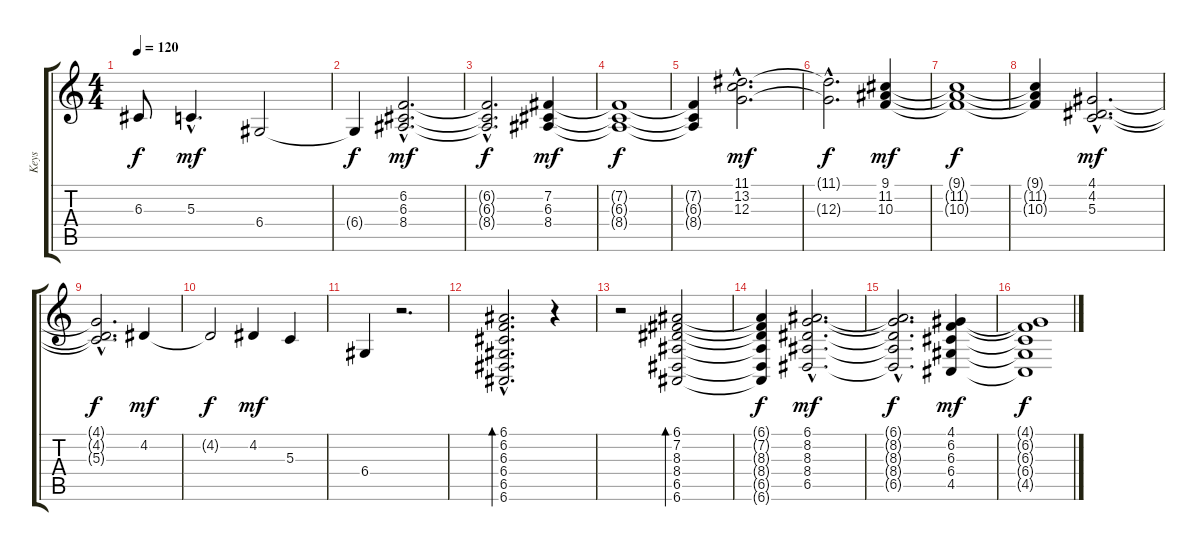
\track ("Keys" "Keys") {instrument pad4choir}
\staff {score tabs}
\tuning (E4 B3 G3 D3 A2 E2) {hide}
\ts (4 4)
\tempo 120
\clef g2
\ks c
6.3{t}.8{dy f} 5.3{hac}.4{d dy mf} 6.4.2 |
6.4{t}.4{dy f} (6.2{hac} 6.3{hac} 8.4{hac}).2{d dy mf} |
(6.2{hac t} 6.3{hac t} 8.4{hac t}).2{d dy f} (7.2 6.3 8.4).4{dy mf} |
(7.2{t} 6.3{t} 8.4{t}).1{dy f} |
(7.2{t} 6.3{t} 8.4{t}).4 (11.1{hac} 13.2{hac} 12.3{hac}).2{d dy mf} |
(11.1{hac t} 12.3{hac t}).2{d dy f} (9.1 11.2 10.3).4{dy mf} |
(9.1{t} 11.2{t} 10.3{t}).1{dy f} |
(9.1{t} 11.2{t} 10.3{t}).4 (4.1{hac} 4.2{hac} 5.3{hac}).2{d dy mf} |
(4.1{hac t} 4.2{hac t} 5.3{hac t}).2{d dy f} 4.2.4{dy mf} |
4.2{t}.2{dy f} 4.2.4{dy mf} 5.3.4 |
6.4.4 r.2{d} |
(6.1{hac} 6.2{hac} 6.3{hac} 6.4{hac} 6.5{hac} 6.6{hac}).2{d bd 240} r.4 |
r.2 (6.1 7.2 8.3 8.4 6.5 6.6).2{bd 240} |
(6.1{t} 7.2{t} 8.3{t} 8.4{t} 6.5{t} 6.6{t}).4{dy f} (6.1{hac} 8.2{hac} 8.3{hac} 8.4{hac} 6.5{hac}).2{d dy mf} |
(6.1{hac t} 8.2{hac t} 8.3{hac t} 8.4{hac t} 6.5{hac t}).2{d dy f} (4.1 6.2 6.3 6.4 4.5).4{dy mf} |
(4.1{t} 6.2{t} 6.3{t} 6.4{t} 4.5{t}).1{dy f}
